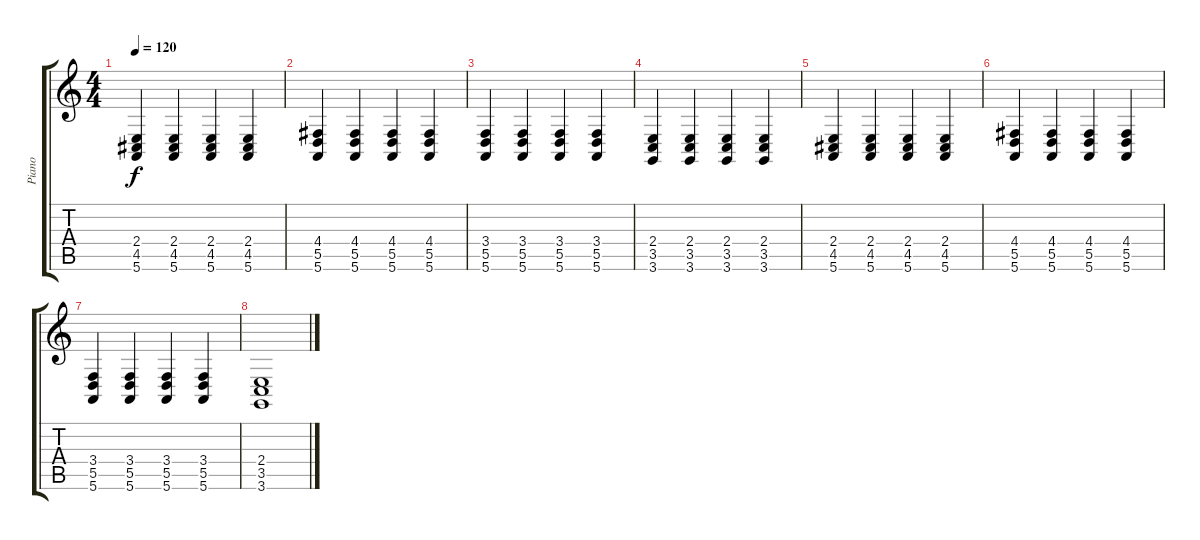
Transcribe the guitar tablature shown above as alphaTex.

\track ("Piano" "Piano") {instrument acousticgrandpiano}
\staff {score tabs}
\tuning (E4 B3 G3 D3 A2 E2) {hide}
\ts (4 4)
\tempo 120
\clef g2
\ks c
(2.4 4.5 5.6).4{dy f} (2.4 4.5 5.6).4 (2.4 4.5 5.6).4 (2.4 4.5 5.6).4 |
(4.4 5.5 5.6).4 (4.4 5.5 5.6).4 (4.4 5.5 5.6).4 (4.4 5.5 5.6).4 |
(3.4 5.5 5.6).4 (3.4 5.5 5.6).4 (3.4 5.5 5.6).4 (3.4 5.5 5.6).4 |
(2.4 3.5 3.6).4 (2.4 3.5 3.6).4 (2.4 3.5 3.6).4 (2.4 3.5 3.6).4 |
(2.4 4.5 5.6).4 (2.4 4.5 5.6).4 (2.4 4.5 5.6).4 (2.4 4.5 5.6).4 |
(4.4 5.5 5.6).4 (4.4 5.5 5.6).4 (4.4 5.5 5.6).4 (4.4 5.5 5.6).4 |
(3.4 5.5 5.6).4 (3.4 5.5 5.6).4 (3.4 5.5 5.6).4 (3.4 5.5 5.6).4 |
(2.4 3.5 3.6).1
